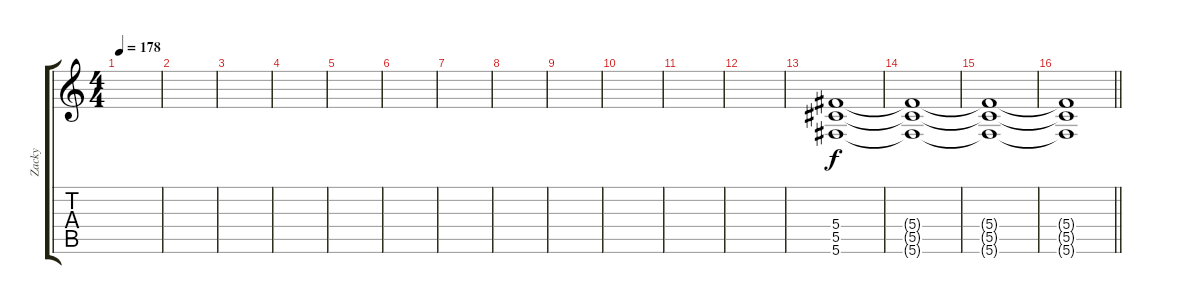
\track ("Zacky" "Zacky") {instrument distortionguitar}
\staff {score tabs}
\tuning (Eb4 Bb3 Gb3 Db3 Ab2 Db2) {hide}
\ts (4 4)
\tempo 178
\clef g2
\ks c
|
|
|
|
|
|
|
|
|
|
|
|
(5.4 5.5 5.6).1 |
(5.4{t} 5.5{t} 5.6{t}).1 |
(5.4{t} 5.5{t} 5.6{t}).1 |
\barLineRight lightlight
(5.4{t} 5.5{t} 5.6{t}).1
